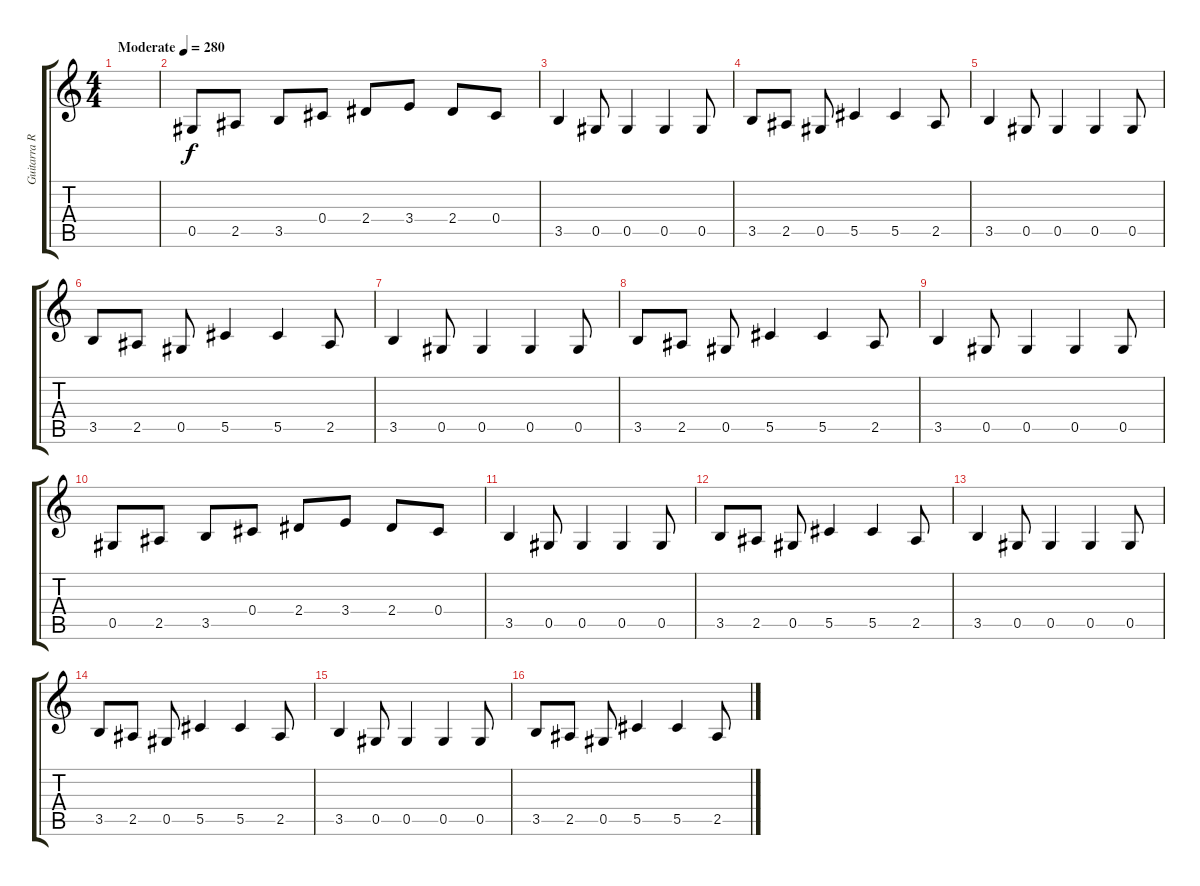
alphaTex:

\track ("Guitarra Rítmica" "Guitarra R") {instrument overdrivenguitar}
\staff {score tabs}
\tuning (Eb4 Bb3 Gb3 Db3 Ab2 Eb2) {hide}
\ts (4 4)
\tempo (280 "Moderate")
\clef g2
\ks c
|
0.5.8 2.5.8 3.5.8 0.4.8 2.4.8 3.4.8 2.4.8 0.4.8 |
3.5.4 0.5.8 0.5.4 0.5.4 0.5.8 |
3.5.8 2.5.8 0.5.8 5.5.4 5.5.4 2.5.8 |
3.5.4 0.5.8 0.5.4 0.5.4 0.5.8 |
3.5.8 2.5.8 0.5.8 5.5.4 5.5.4 2.5.8 |
3.5.4 0.5.8 0.5.4 0.5.4 0.5.8 |
3.5.8 2.5.8 0.5.8 5.5.4 5.5.4 2.5.8 |
3.5.4 0.5.8 0.5.4 0.5.4 0.5.8 |
0.5.8 2.5.8 3.5.8 0.4.8 2.4.8 3.4.8 2.4.8 0.4.8 |
3.5.4 0.5.8 0.5.4 0.5.4 0.5.8 |
3.5.8 2.5.8 0.5.8 5.5.4 5.5.4 2.5.8 |
3.5.4 0.5.8 0.5.4 0.5.4 0.5.8 |
3.5.8 2.5.8 0.5.8 5.5.4 5.5.4 2.5.8 |
3.5.4 0.5.8 0.5.4 0.5.4 0.5.8 |
3.5.8 2.5.8 0.5.8 5.5.4 5.5.4 2.5.8
